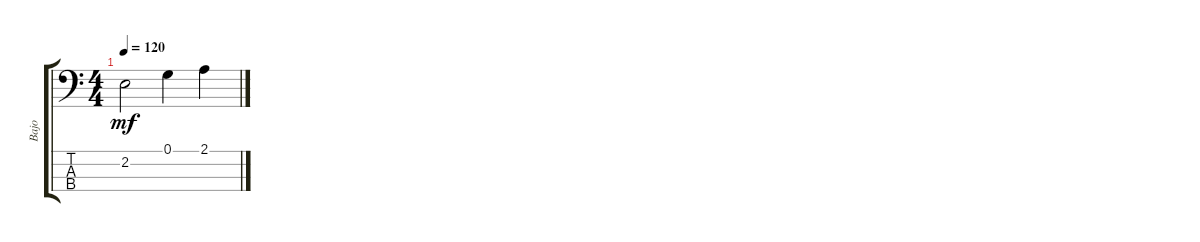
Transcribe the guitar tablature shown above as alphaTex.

\track ("Bajo" "Bajo") {instrument fretlessbass}
\staff {score tabs}
\tuning (G2 D2 A1 E1) {hide}
\ts (4 4)
\tempo 120
\clef f4
\ks c
2.2.2{dy mf} 0.1.4 2.1.4
